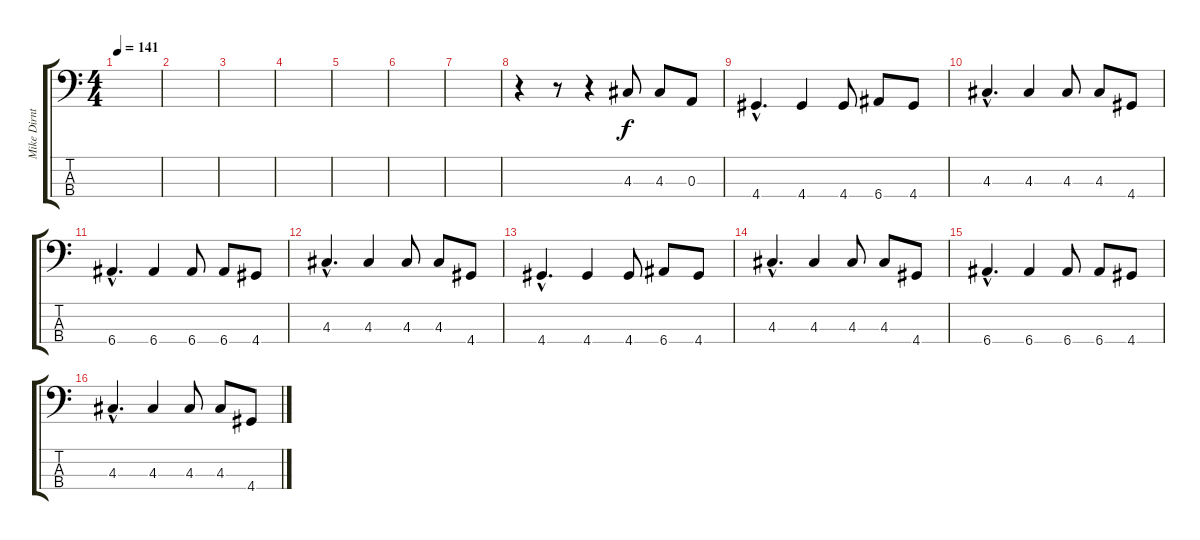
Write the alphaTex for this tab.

\track ("Mike Dirnt (Bass)" "Mike Dirnt") {instrument electricbassfinger}
\staff {score tabs}
\tuning (G2 D2 A1 E1) {hide}
\ts (4 4)
\tempo 141
\clef f4
\ks c
|
|
|
|
|
|
|
r.4 r.8 r.4 4.3.8 4.3.8 0.3.8 |
4.4{hac}.4{d} 4.4.4 4.4.8 6.4.8 4.4.8 |
4.3{hac}.4{d} 4.3.4 4.3.8 4.3.8 4.4.8 |
6.4{hac}.4{d} 6.4.4 6.4.8 6.4.8 4.4.8 |
4.3{hac}.4{d} 4.3.4 4.3.8 4.3.8 4.4.8 |
4.4{hac}.4{d} 4.4.4 4.4.8 6.4.8 4.4.8 |
4.3{hac}.4{d} 4.3.4 4.3.8 4.3.8 4.4.8 |
6.4{hac}.4{d} 6.4.4 6.4.8 6.4.8 4.4.8 |
4.3{hac}.4{d} 4.3.4 4.3.8 4.3.8 4.4.8
